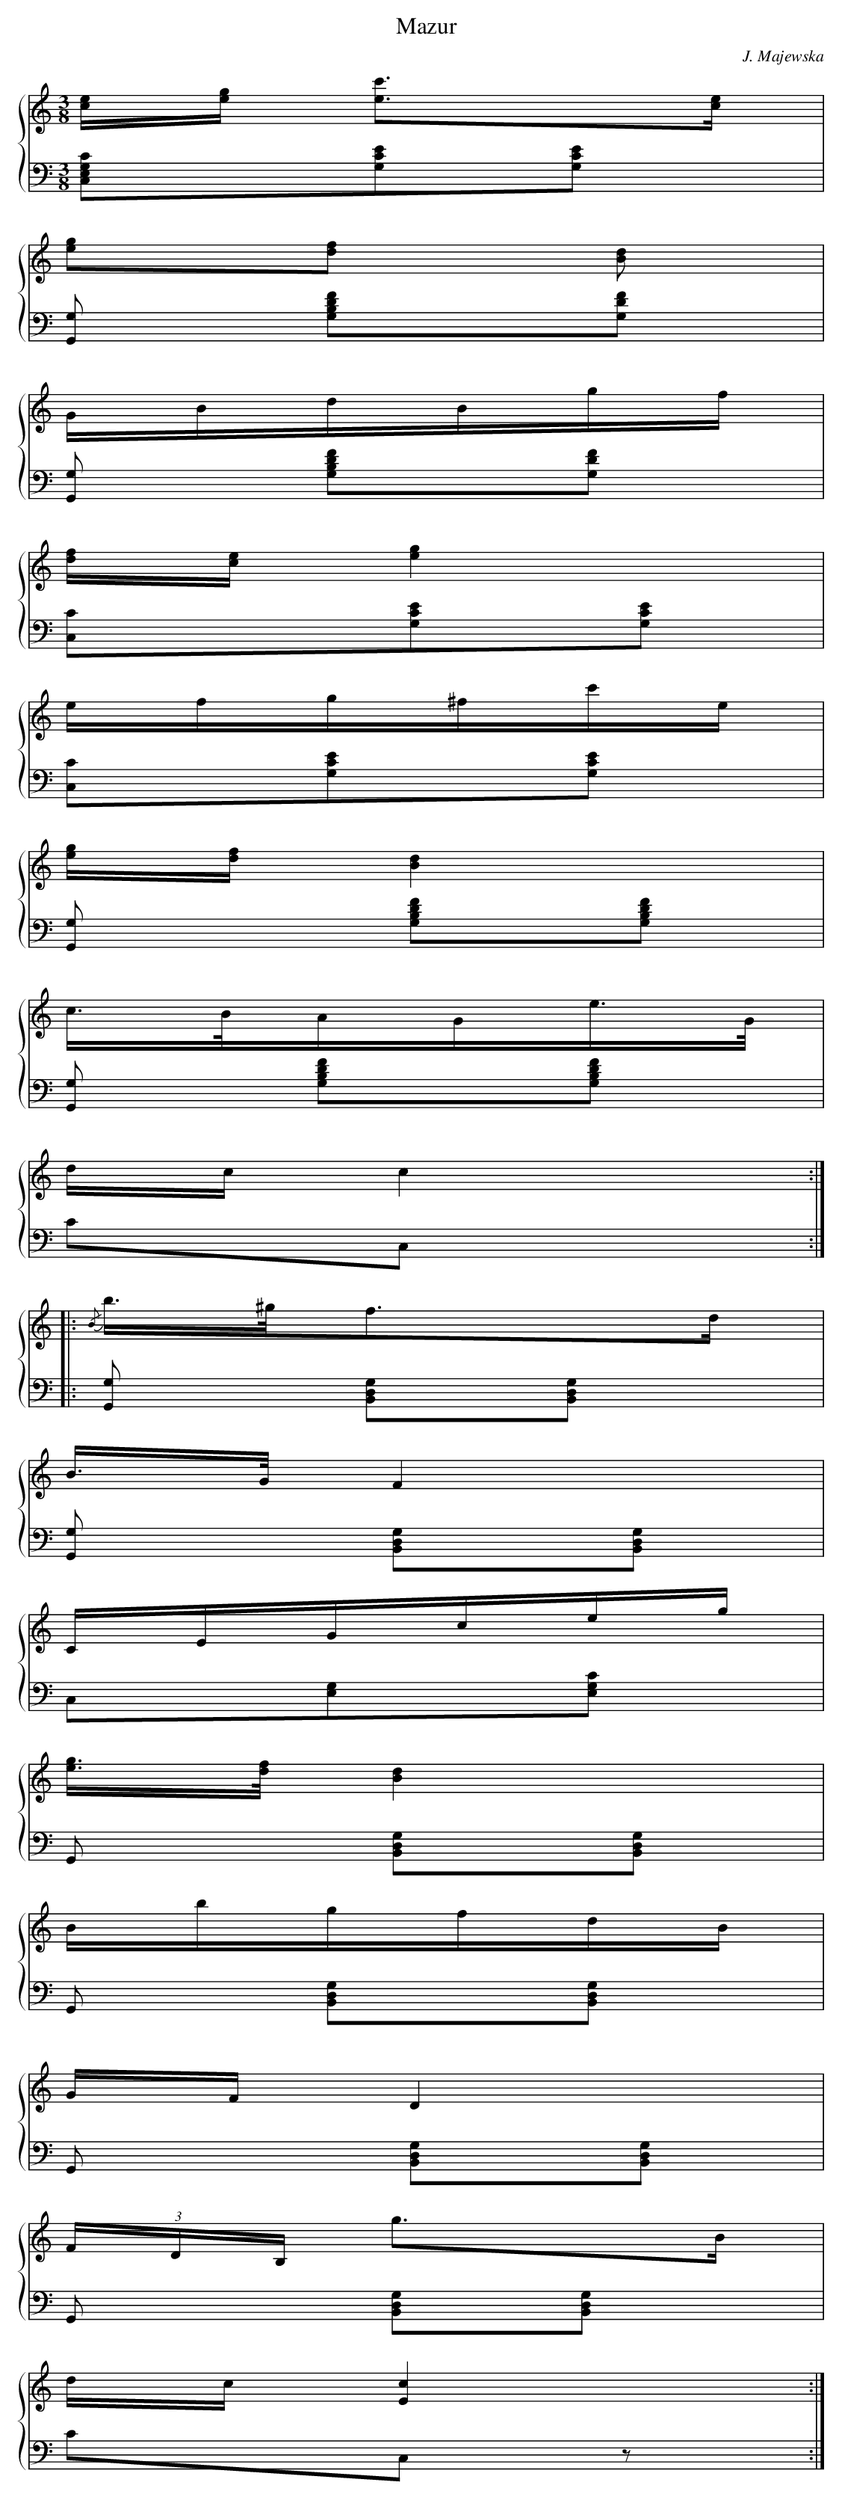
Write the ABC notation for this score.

X:1
T: Mazur
C: J. Majewska
L: 1/8
M: 3/8
%%staves {1 2}
V: 1 clef=treble
V: 2 clef=bass
K: C
[V:1] [e/c/][ge]< [c'e][e/c/] |
[V:2] [CG,E,C,][ECG,][ECG,] |
[V:1] [ge][fd] [dB] |
[V:2] [G,G,,] [FDB,G,][FDG,] |
[V:1] G/B/d/B/g/f/ |
[V:2] [G,G,,] [FDB,G,][FDG,] |
[V:1] [f/d/][e/c/][g2e2] |
[V:2] [CC,][ECG,][ECG,] |
[V:1] e/f/g/^f/c'/e/ |
[V:2] [CC,][ECG,][ECG,] |
[V:1] [g/e/][f/d/][d2B2] |
[V:2] [G,G,,] [FDB,G,][FDB,G,] |
[V:1] c/>B/A/G/e3//G// |
[V:2] [G,G,,] [FDB,G,][FDB,G,] |
[V:1] d/c/c2 :|]|:
[V:2] CC, x :|]|:
[V:1] {/B} b/>^g/f3/d/ |
[V:2] [G,G,,] [G,D,B,,][G,D,B,,] |
[V:1] B/>G/F2 |
[V:2] [G,G,,] [G,D,B,,][G,D,B,,] |
[V:1] C/E/G/c/e/g/ |
[V:2] C,[G,E,][CG,E,] |
[V:1] [g/e/]>[f/d/][d2B2] |
[V:2] G,, [G,D,B,,][G,D,B,,] |
[V:1] B/b/g/f/d/B/ |
[V:2] G,, [G,D,B,,][G,D,B,,] |
[V:1] G/F/D2 |
[V:2] G,, [G,D,B,,][G,D,B,,] |
[V:1] (3F/D/B,/ g3/B/ |
[V:2] G,, [G,D,B,,][G,D,B,,] |
[V:1] d/c/[c2E2] :|]
[V:2] CC, z :|]
